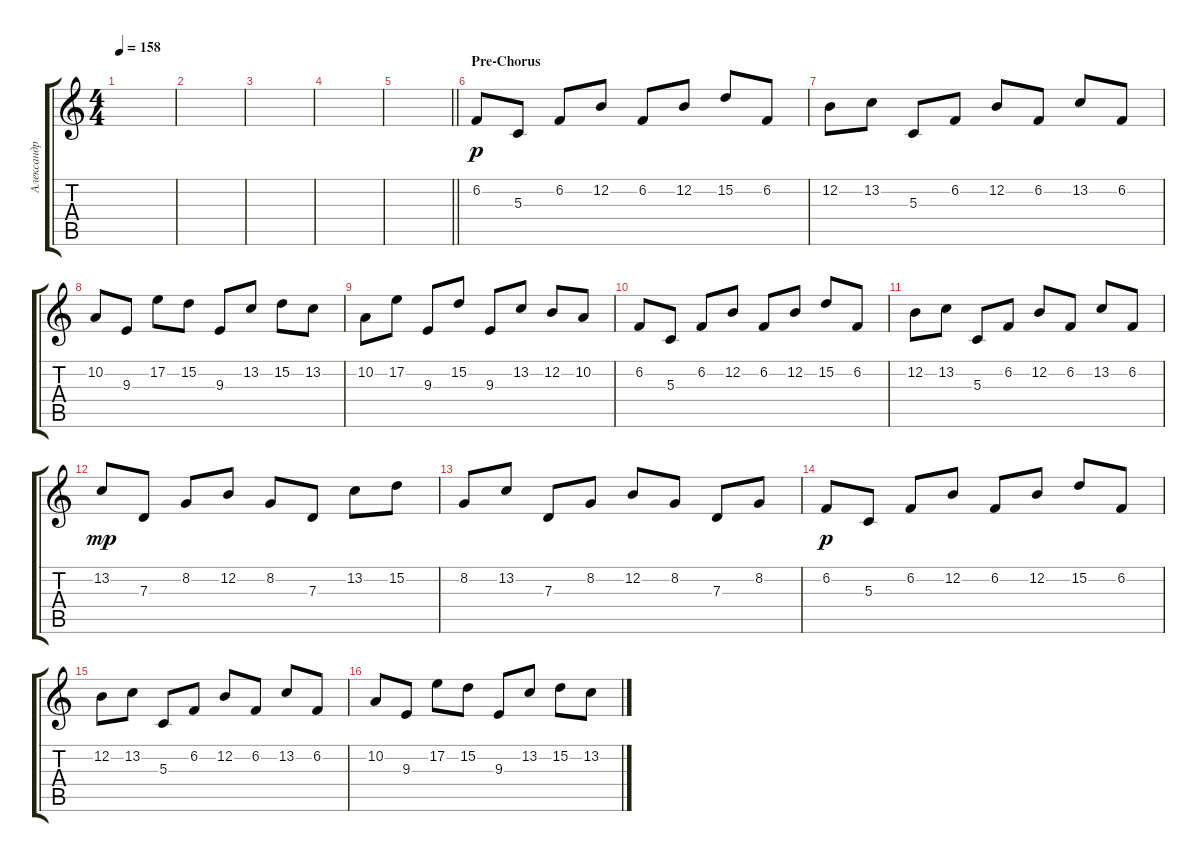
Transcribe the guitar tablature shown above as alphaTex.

\track ("Александр \"Wish\" Андрюхин" "Александр ") {instrument acousticgrandpiano}
\staff {score tabs}
\tuning (E4 B3 G3 D3 A2 E2) {hide}
\ts (4 4)
\tempo 158
\clef g2
\ks c
|
|
|
|
\barLineRight lightlight
|
\section ("" "Pre-Chorus")
6.2.8{dy p instrument rockorgan} 5.3.8 6.2.8 12.2.8 6.2.8 12.2.8 15.2.8 6.2.8 |
12.2.8 13.2.8 5.3.8 6.2.8 12.2.8 6.2.8 13.2.8 6.2.8 |
10.2.8 9.3.8 17.2.8 15.2.8 9.3.8 13.2.8 15.2.8 13.2.8 |
10.2.8 17.2.8 9.3.8 15.2.8 9.3.8 13.2.8 12.2.8 10.2.8 |
6.2.8 5.3.8 6.2.8 12.2.8 6.2.8 12.2.8 15.2.8 6.2.8 |
12.2.8 13.2.8 5.3.8 6.2.8 12.2.8 6.2.8 13.2.8 6.2.8 |
13.2.8{dy mp} 7.3.8 8.2.8 12.2.8 8.2.8 7.3.8 13.2.8 15.2.8 |
8.2.8 13.2.8 7.3.8 8.2.8 12.2.8 8.2.8 7.3.8 8.2.8 |
6.2.8{dy p instrument rockorgan} 5.3.8 6.2.8 12.2.8 6.2.8 12.2.8 15.2.8 6.2.8 |
12.2.8 13.2.8 5.3.8 6.2.8 12.2.8 6.2.8 13.2.8 6.2.8 |
10.2.8 9.3.8 17.2.8 15.2.8 9.3.8 13.2.8 15.2.8 13.2.8
